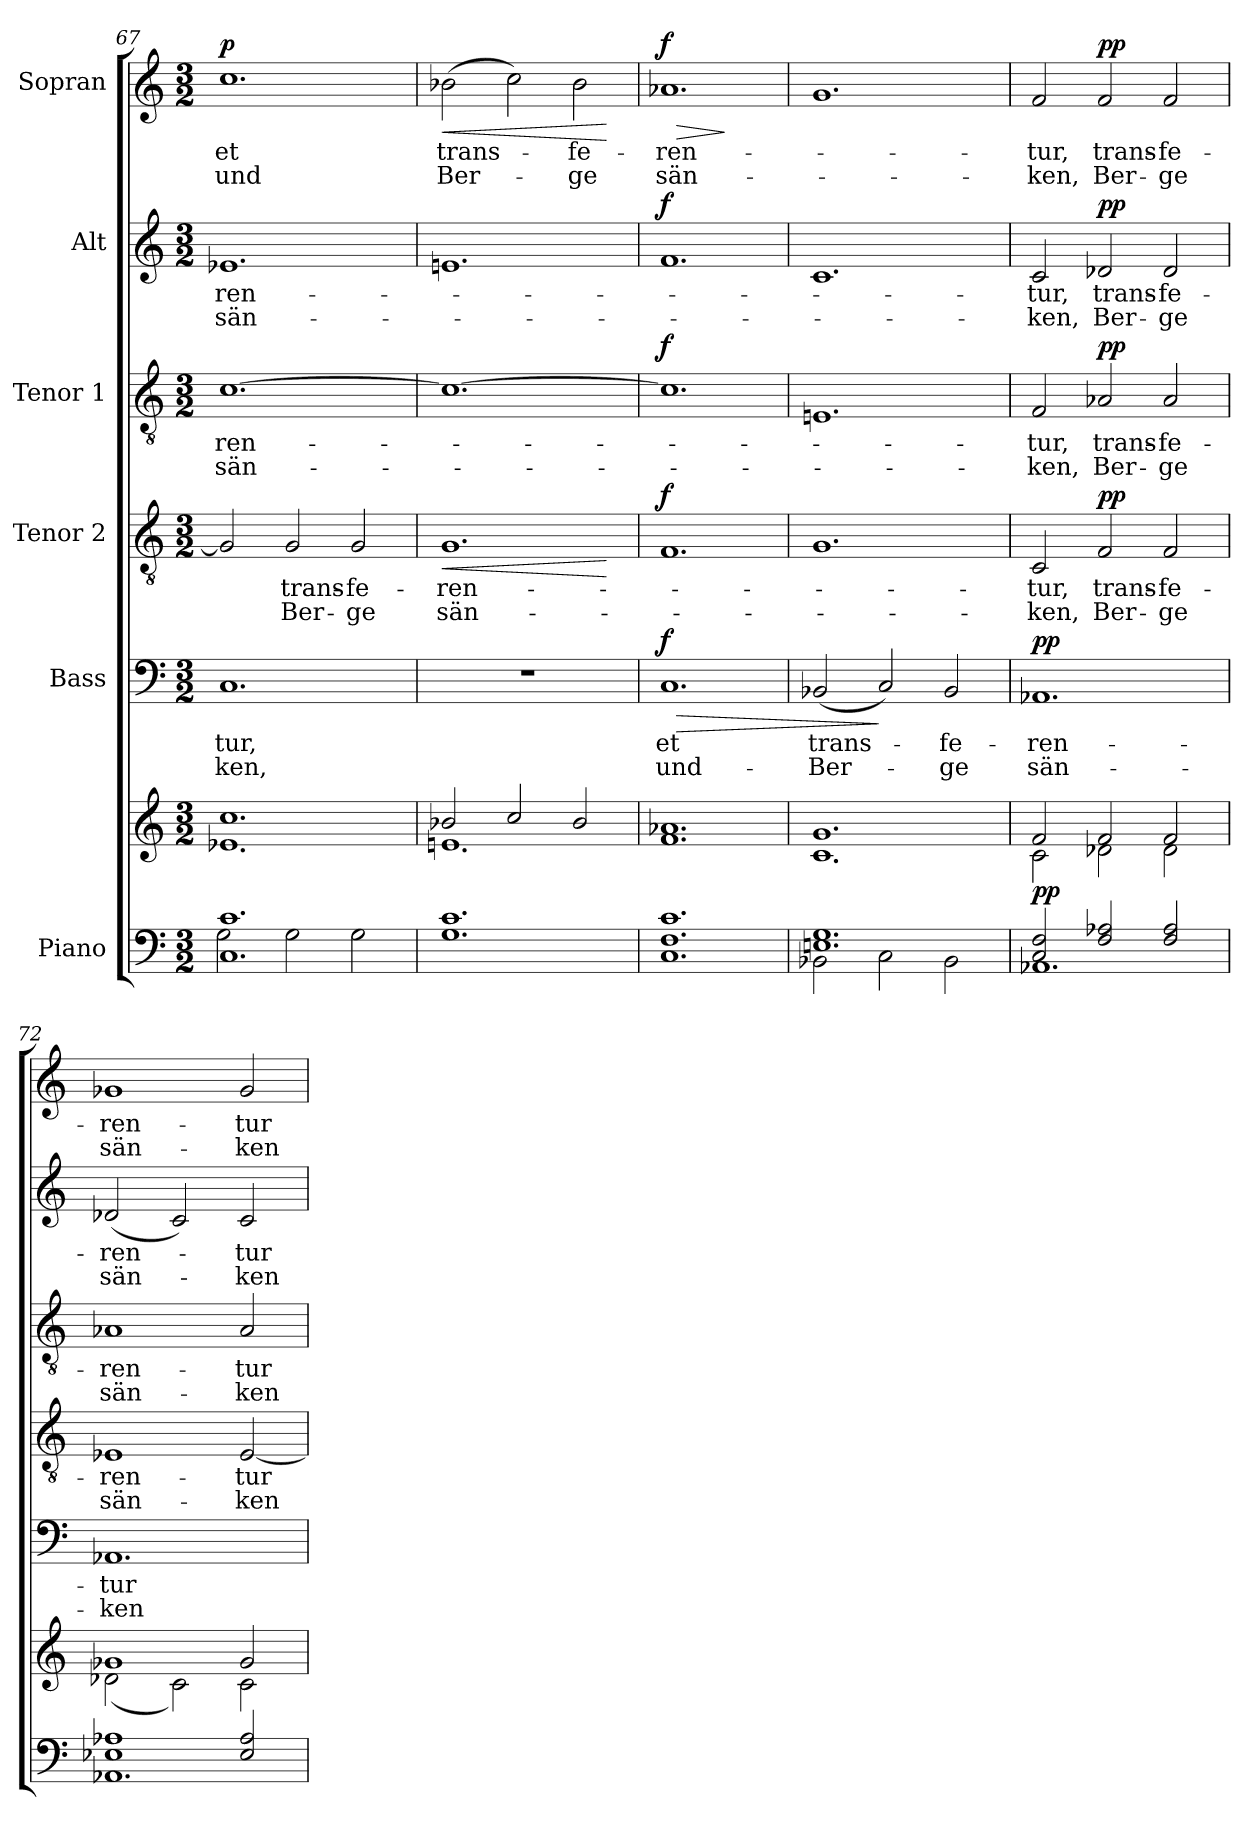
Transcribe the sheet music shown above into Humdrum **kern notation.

**kern	**kern	**dynam	**kern	**text	**text	**dynam	**kern	**text	**text	**dynam	**kern	**text	**text	**dynam	**kern	**text	**text	**dynam	**kern	**text	**text	**dynam
*part6	*part6	*part6	*part5	*part5	*part5	*part5	*part4	*part4	*part4	*part4	*part3	*part3	*part3	*part3	*part2	*part2	*part2	*part2	*part1	*part1	*part1	*part1
*staff7	*staff6	*staff6/7	*staff5	*staff5	*staff5	*staff5	*staff4	*staff4	*staff4	*staff4	*staff3	*staff3	*staff3	*staff3	*staff2	*staff2	*staff2	*staff2	*staff1	*staff1	*staff1	*staff1
*I"Piano	*	*	*I"Bass	*	*	*	*I"Tenor 2	*	*	*	*I"Tenor 1	*	*	*	*I"Alt	*	*	*	*I"Sopran	*	*	*
*clefF4	*clefG2	*	*clefF4	*	*	*	*clefGv2	*	*	*	*clefGv2	*	*	*	*clefG2	*	*	*	*clefG2	*	*	*
*k[]	*k[]	*	*k[]	*	*	*	*k[]	*	*	*	*k[]	*	*	*	*k[]	*	*	*	*k[]	*	*	*
*M3/2	*M3/2	*	*M3/2	*	*	*	*M3/2	*	*	*	*M3/2	*	*	*	*M3/2	*	*	*	*M3/2	*	*	*
=67	=67	=67	=67	=67	=67	=67	=67	=67	=67	=67	=67	=67	=67	=67	=67	=67	=67	=67	=67	=67	=67	=67
*^	*^	*	*	*	*	*	*	*	*	*	*	*	*	*	*	*	*	*	*	*	*	*
!	!	!	!	!	!	!LO:LY:b	!LO:LY:b	!	!	!	!	!	!	!LO:LY:b	!LO:LY:b	!	!	!LO:LY:b	!LO:LY:b	!	!	!LO:LY:b	!LO:LY:b	!LO:DY:a
1.C 1.c	2G\	1.cc	1.e-X	.	1.C	-tur,	-ken,	.	2G/]	.	.	.	[1.c	-ren-	sän-	.	1.e-X	-ren-	sän-	.	1.cc	et	und	p
!	!	!	!	!	!	!	!	!	!	!LO:LY:b	!LO:LY:b	!	!	!	!	!	!	!	!	!	!	!	!	!
.	2G\	.	.	.	.	.	.	.	2G/	-trans-	Ber-	.	.	.	.	.	.	.	.	.	.	.	.	.
!	!	!	!	!	!	!	!	!	!	!LO:LY:b	!LO:LY:b	!	!	!	!	!	!	!	!	!	!	!	!	!
.	2G\	.	.	.	.	.	.	.	2G/	-fe-	-ge	.	.	.	.	.	.	.	.	.	.	.	.	.
=68	=68	=68	=68	=68	=68	=68	=68	=68	=68	=68	=68	=68	=68	=68	=68	=68	=68	=68	=68	=68	=68	=68	=68	=68
!	!	!	!	!	!	!	!	!	!	!LO:LY:b	!LO:LY:b	!LO:HP:b	!	!	!	!	!	!	!	!	!	!LO:LY:b	!LO:LY:b	!LO:HP:b
*v	*v	*	*	*	*	*	*	*	*	*	*	*	*	*	*	*	*	*	*	*	*	*	*	*
1.G 1.c	2b-X/	1.en	.	1.r	.	.	.	1.G	-ren-	sän-	<	1.c_	.	.	.	1.en	.	.	.	(2b-X\	trans-	Ber-	<
.	2cc/	.	.	.	.	.	.	.	.	.	.	.	.	.	.	.	.	.	.	2cc\)	.	.	.
!	!	!	!	!	!	!	!	!	!	!	!	!	!	!	!	!	!	!	!	!	!LO:LY:b	!LO:LY:b	!
.	2b-/	.	.	.	.	.	.	.	.	.	.	.	.	.	.	.	.	.	.	2b-\	-fe-	-ge	.
*	*v	*v	*	*	*	*	*	*	*	*	*	*	*	*	*	*	*	*	*	*	*	*	*
.	.	.	.	.	.	.	.	.	.	[	.	.	.	.	.	.	.	.	.	.	.	[
!!LO:PB:g=z
=69	=69	=69	=69	=69	=69	=69	=69	=69	=69	=69	=69	=69	=69	=69	=69	=69	=69	=69	=69	=69	=69	=69
*	*^	*	*	*	*	*	*	*	*	*	*	*	*	*	*	*	*	*	*	*	*	*
!	!	!	!	!	!LO:LY:b	!LO:LY:b	!LO:HP:b	!	!	!	!	!	!	!	!	!	!	!	!	!	!LO:LY:b	!LO:LY:b	!LO:HP:b
!	!	!	!	!	!	!	!LO:DY:n=1:a	!	!	!	!LO:DY:a	!	!	!	!LO:DY:a	!	!	!	!LO:DY:a	!	!	!	!LO:DY:n=1:a
1.C 1.F 1.c	1.a-X	1.f	.	1.C	et	und-	> f	1.F	.	.	f	1.c]	.	.	f	1.f	.	.	f	1.a-X	-ren-	sän-	> f
*	*v	*v	*	*	*	*	*	*	*	*	*	*	*	*	*	*	*	*	*	*	*	*	*
.	.	.	.	.	.	.	.	.	.	.	.	.	.	.	.	.	.	.	.	.	.	]
=70	=70	=70	=70	=70	=70	=70	=70	=70	=70	=70	=70	=70	=70	=70	=70	=70	=70	=70	=70	=70	=70	=70
*^	*^	*	*	*	*	*	*	*	*	*	*	*	*	*	*	*	*	*	*	*	*	*
!	!	!	!	!	!	!LO:LY:b	!LO:LY:b	!	!	!	!	!	!	!	!	!	!	!	!	!	!	!	!	!
1.En 1.G	2BB-X\	1.g	1.c	.	(2BB-X/	trans-	Ber-	.	1.G	.	.	.	1.En	.	.	.	1.c	.	.	.	1.g	.	.	.
.	2C\	.	.	.	2C/)	.	.	]	.	.	.	.	.	.	.	.	.	.	.	.	.	.	.	.
!	!	!	!	!	!	!LO:LY:b	!LO:LY:b	!	!	!	!	!	!	!	!	!	!	!	!	!	!	!	!	!
.	2BB-\	.	.	.	2BB-/	-fe-	-ge	.	.	.	.	.	.	.	.	.	.	.	.	.	.	.	.	.
=71	=71	=71	=71	=71	=71	=71	=71	=71	=71	=71	=71	=71	=71	=71	=71	=71	=71	=71	=71	=71	=71	=71	=71	=71
!	!	!	!	!LO:DY:a=2	!	!LO:LY:b	!LO:LY:b	!LO:DY:a	!	!LO:LY:b	!LO:LY:b	!	!	!LO:LY:b	!LO:LY:b	!	!	!LO:LY:b	!LO:LY:b	!	!	!LO:LY:b	!LO:LY:b	!
2C/ 2F/	1.AA-X	2f/	2c\	pp	1.AA-X	-ren-	sän-	pp	2C/	-tur,	-ken,	.	2F/	-tur,	-ken,	.	2c/	-tur,	-ken,	.	2f/	-tur,	-ken,	.
!	!	!	!	!	!	!	!	!	!	!LO:LY:b	!LO:LY:b	!LO:DY:a	!	!LO:LY:b	!LO:LY:b	!LO:DY:a	!	!LO:LY:b	!LO:LY:b	!LO:DY:a	!	!LO:LY:b	!LO:LY:b	!LO:DY:a
2F/ 2A-X/	.	2f/	2d-X\	.	.	.	.	.	2F/	trans-	Ber-	pp	2A-X/	trans-	Ber-	pp	2d-X/	trans-	Ber-	pp	2f/	trans-	Ber-	pp
!	!	!	!	!	!	!	!	!	!	!LO:LY:b	!LO:LY:b	!	!	!LO:LY:b	!LO:LY:b	!	!	!LO:LY:b	!LO:LY:b	!	!	!LO:LY:b	!LO:LY:b	!
2F/ 2A-/	.	2f/	2d-\	.	.	.	.	.	2F/	-fe-	-ge	.	2A-/	-fe-	-ge	.	2d-/	-fe-	-ge	.	2f/	-fe-	-ge	.
=72	=72	=72	=72	=72	=72	=72	=72	=72	=72	=72	=72	=72	=72	=72	=72	=72	=72	=72	=72	=72	=72	=72	=72	=72
!	!	!	!	!	!	!LO:LY:b	!LO:LY:b	!	!	!LO:LY:b	!LO:LY:b	!	!	!LO:LY:b	!LO:LY:b	!	!	!LO:LY:b	!LO:LY:b	!	!	!LO:LY:b	!LO:LY:b	!
1E-X 1A-X	1.AA-X	1g-X	(2d-X\	.	1.AA-X	-tur	-ken	.	1E-X	-ren-	sän-	.	1A-X	-ren-	sän-	.	(2d-X/	-ren-	sän-	.	1g-X	-ren-	sän-	.
.	.	.	2c\)	.	.	.	.	.	.	.	.	.	.	.	.	.	2c/)	.	.	.	.	.	.	.
!	!	!	!	!	!	!	!	!	!	!LO:LY:b	!LO:LY:b	!	!	!LO:LY:b	!LO:LY:b	!	!	!LO:LY:b	!LO:LY:b	!	!	!LO:LY:b	!LO:LY:b	!
2E-/ 2A-/	.	2g-/	2c\	.	.	.	.	.	[2E-/	-tur	-ken	.	2A-/	-tur	-ken	.	2c/	-tur	-ken	.	2g-/	-tur	-ken	.
*v	*v	*	*	*	*	*	*	*	*	*	*	*	*	*	*	*	*	*	*	*	*	*	*	*
*	*v	*v	*	*	*	*	*	*	*	*	*	*	*	*	*	*	*	*	*	*	*	*	*
=	=	=	=	=	=	=	=	=	=	=	=	=	=	=	=	=	=	=	=	=	=	=
*-	*-	*-	*-	*-	*-	*-	*-	*-	*-	*-	*-	*-	*-	*-	*-	*-	*-	*-	*-	*-	*-	*-
